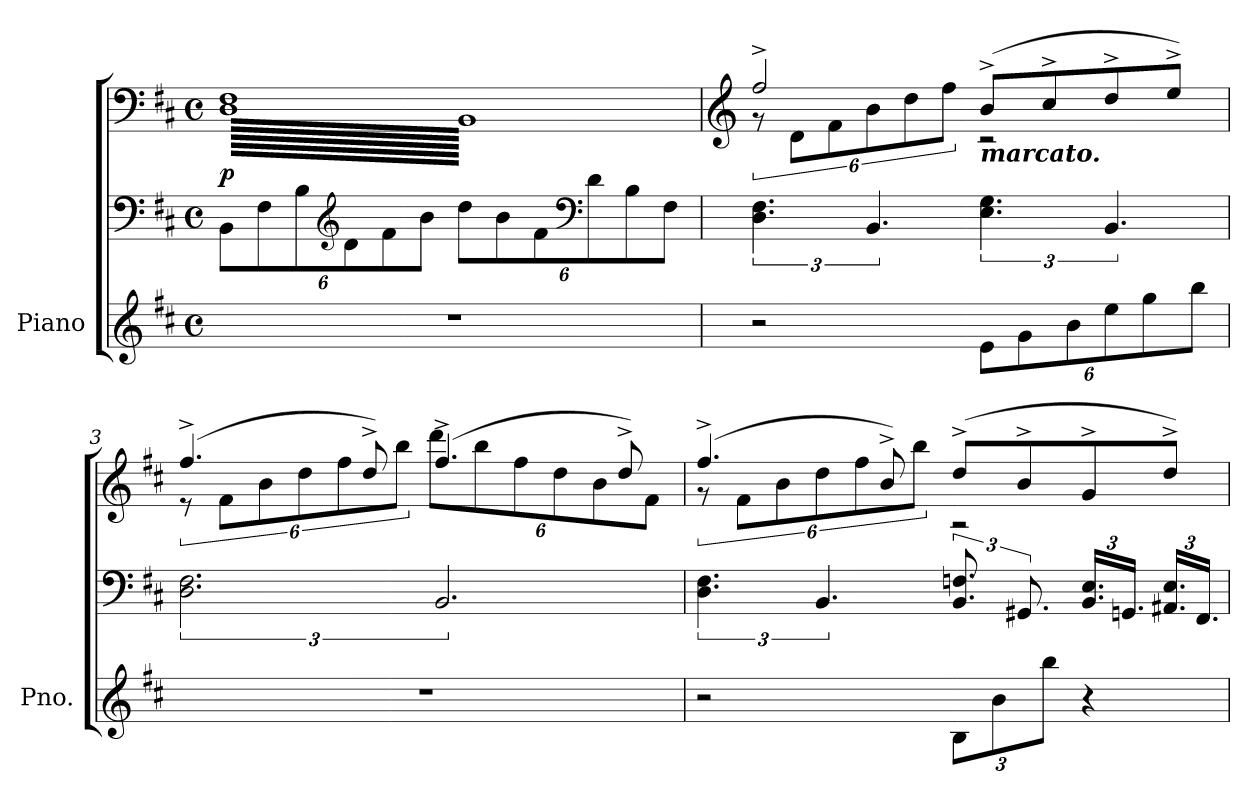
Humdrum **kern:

**kern	**kern	**kern	**dynam
*part1	*part1	*part1	*part1
*staff3	*staff2	*staff1	*staff1/2/3
*I"Piano	*	*	*
*I'Pno.	*	*	*
*clefG2	*clefF4	*clefF4	*
*k[f#c#]	*k[f#c#]	*k[f#c#]	*
*M4/4	*M4/4	*M4/4	*
*met(c)	*met(c)	*met(c)	*
*MM76	*MM76	*MM76	*
*	*Xbrackettup	*	*
=1	=1	=1	=1
!	!	!LO:TX:a:B:t=Andante.	!
!	!	!	!LO:DY:b
*	*	*tremolo	*
1r	12BB\L	128D 128F#LLLLL	p
.	.	128BB	.
.	.	128D 128F#	.
.	.	128BB	.
.	.	128D 128F#	.
.	.	128BB	.
.	.	128D 128F#	.
.	.	128BB	.
.	.	128D 128F#	.
.	.	128BB	.
.	.	128D 128F#	.
.	12F#\	.	.
.	.	128BB	.
.	.	128D 128F#	.
.	.	128BB	.
.	.	128D 128F#	.
.	.	128BB	.
.	.	128D 128F#	.
.	.	128BB	.
.	.	128D 128F#	.
.	.	128BB	.
.	.	128D 128F#	.
.	.	128BB	.
.	12B\	.	.
.	.	128D 128F#	.
.	.	128BB	.
.	.	128D 128F#	.
.	.	128BB	.
.	.	128D 128F#	.
.	.	128BB	.
.	.	128D 128F#	.
.	.	128BB	.
.	.	128D 128F#	.
.	.	128BB	.
*	*clefG2	*	*
.	12d\	128D 128F#	.
.	.	128BB	.
.	.	128D 128F#	.
.	.	128BB	.
.	.	128D 128F#	.
.	.	128BB	.
.	.	128D 128F#	.
.	.	128BB	.
.	.	128D 128F#	.
.	.	128BB	.
.	.	128D 128F#	.
.	12f#\	.	.
.	.	128BB	.
.	.	128D 128F#	.
.	.	128BB	.
.	.	128D 128F#	.
.	.	128BB	.
.	.	128D 128F#	.
.	.	128BB	.
.	.	128D 128F#	.
.	.	128BB	.
.	.	128D 128F#	.
.	.	128BB	.
.	12b\J	.	.
.	.	128D 128F#	.
.	.	128BB	.
.	.	128D 128F#	.
.	.	128BB	.
.	.	128D 128F#	.
.	.	128BB	.
.	.	128D 128F#	.
.	.	128BB	.
.	.	128D 128F#	.
.	.	128BB	.
.	12dd\L	128D 128F#	.
.	.	128BB	.
.	.	128D 128F#	.
.	.	128BB	.
.	.	128D 128F#	.
.	.	128BB	.
.	.	128D 128F#	.
.	.	128BB	.
.	.	128D 128F#	.
.	.	128BB	.
.	.	128D 128F#	.
.	12b\	.	.
.	.	128BB	.
.	.	128D 128F#	.
.	.	128BB	.
.	.	128D 128F#	.
.	.	128BB	.
.	.	128D 128F#	.
.	.	128BB	.
.	.	128D 128F#	.
.	.	128BB	.
.	.	128D 128F#	.
.	.	128BB	.
.	12f#\	.	.
.	.	128D 128F#	.
.	.	128BB	.
.	.	128D 128F#	.
.	.	128BB	.
.	.	128D 128F#	.
.	.	128BB	.
.	.	128D 128F#	.
.	.	128BB	.
.	.	128D 128F#	.
.	.	128BB	.
*	*clefF4	*	*
.	12d\	128D 128F#	.
.	.	128BB	.
.	.	128D 128F#	.
.	.	128BB	.
.	.	128D 128F#	.
.	.	128BB	.
.	.	128D 128F#	.
.	.	128BB	.
.	.	128D 128F#	.
.	.	128BB	.
.	.	128D 128F#	.
.	12B\	.	.
.	.	128BB	.
.	.	128D 128F#	.
.	.	128BB	.
.	.	128D 128F#	.
.	.	128BB	.
.	.	128D 128F#	.
.	.	128BB	.
.	.	128D 128F#	.
.	.	128BB	.
.	.	128D 128F#	.
.	.	128BB	.
.	12F#\J	.	.
.	.	128D 128F#	.
.	.	128BB	.
.	.	128D 128F#	.
.	.	128BB	.
.	.	128D 128F#	.
.	.	128BB	.
.	.	128D 128F#	.
.	.	128BB	.
.	.	128D 128F#	.
.	.	128BBJJJJJ	.
*	*	*Xtremolo	*
=2	=2	=2	=2
*	*	*clefG2	*
*	*brackettup	*	*
*	*	*^	*
2r	6.D\ 6.F#\	2ff#^/	12r	.
.	.	.	.	.
.	.	.	.	.
.	.	.	.	.
.	.	.	.	.
.	.	.	.	.
.	.	.	.	.
.	.	.	.	.
.	.	.	.	.
.	.	.	.	.
.	.	.	.	.
.	.	.	12d\L	.
.	.	.	.	.
.	.	.	.	.
.	.	.	.	.
.	.	.	.	.
.	.	.	.	.
.	.	.	.	.
.	.	.	.	.
.	.	.	.	.
.	.	.	.	.
.	.	.	.	.
.	.	.	.	.
.	.	.	12f#\	.
.	.	.	.	.
.	.	.	.	.
.	.	.	.	.
.	.	.	.	.
.	.	.	.	.
.	.	.	.	.
.	.	.	.	.
.	.	.	.	.
.	.	.	.	.
.	.	.	.	.
.	6.BB/	.	12b\	.
.	.	.	.	.
.	.	.	.	.
.	.	.	.	.
.	.	.	.	.
.	.	.	.	.
.	.	.	.	.
.	.	.	.	.
.	.	.	.	.
.	.	.	.	.
.	.	.	.	.
.	.	.	12dd\	.
.	.	.	.	.
.	.	.	.	.
.	.	.	.	.
.	.	.	.	.
.	.	.	.	.
.	.	.	.	.
.	.	.	.	.
.	.	.	.	.
.	.	.	.	.
.	.	.	.	.
.	.	.	.	.
.	.	.	12ff#\J	.
.	.	.	.	.
.	.	.	.	.
.	.	.	.	.
.	.	.	.	.
.	.	.	.	.
.	.	.	.	.
.	.	.	.	.
.	.	.	.	.
.	.	.	.	.
.	.	.	.	.
*Xbrackettup	*	*	*	*
!	!	!LO:TX:b:Bi:t=marcato.	!	!
12e\L	6.E\ 6.G\	(>8b^/L	2r	.
12g\	.	.	.	.
.	.	8cc#^/	.	.
12b\	.	.	.	.
12ee\	6.BB/	8dd^/	.	.
12gg\	.	.	.	.
.	.	8ee^/J)	.	.
12bb\J	.	.	.	.
=3	=3	=3	=3	=3
1r	3.D 3.F#	(>4.ff#^/	12r	.
.	.	.	12f#\L	.
.	.	.	12b\	.
.	.	.	12dd\	.
.	.	.	12ff#\	.
.	.	8dd^/)	.	.
.	.	.	12bb\J	.
*	*	*	*Xbrackettup	*
.	3.BB	(>4.ff#^/	12ddd\L	.
.	.	.	12bb\	.
.	.	.	12ff#\	.
.	.	.	12dd\	.
.	.	.	12b\	.
.	.	8dd^/)	.	.
.	.	.	12f#\J	.
!!LO:LB:g=z	!!
=4	=4	=4	=4	=4
*	*	*	*brackettup	*
2r	6.D\ 6.F#\	(>4.ff#^/	12r	.
.	.	.	12f#\L	.
.	.	.	12b\	.
.	6.BB/	.	12dd\	.
.	.	.	12ff#\	.
.	.	8b^/)	.	.
.	.	.	12bb\J	.
12B\L	12.BB/ 12.Fn/	(>8dd^/L	2r	.
12b\	.	.	.	.
.	12.GG#X/	8b^/	.	.
12bb\J	.	.	.	.
4r	24.BB/ 24.E/L	8g^/	.	.
.	24.GGn/J	.	.	.
.	24.AA#X/ 24.E/L	8dd^/J)	.	.
.	24.FF#/J	.	.	.
*	*	*v	*v	*
=	=	=	=
*-	*-	*-	*-
